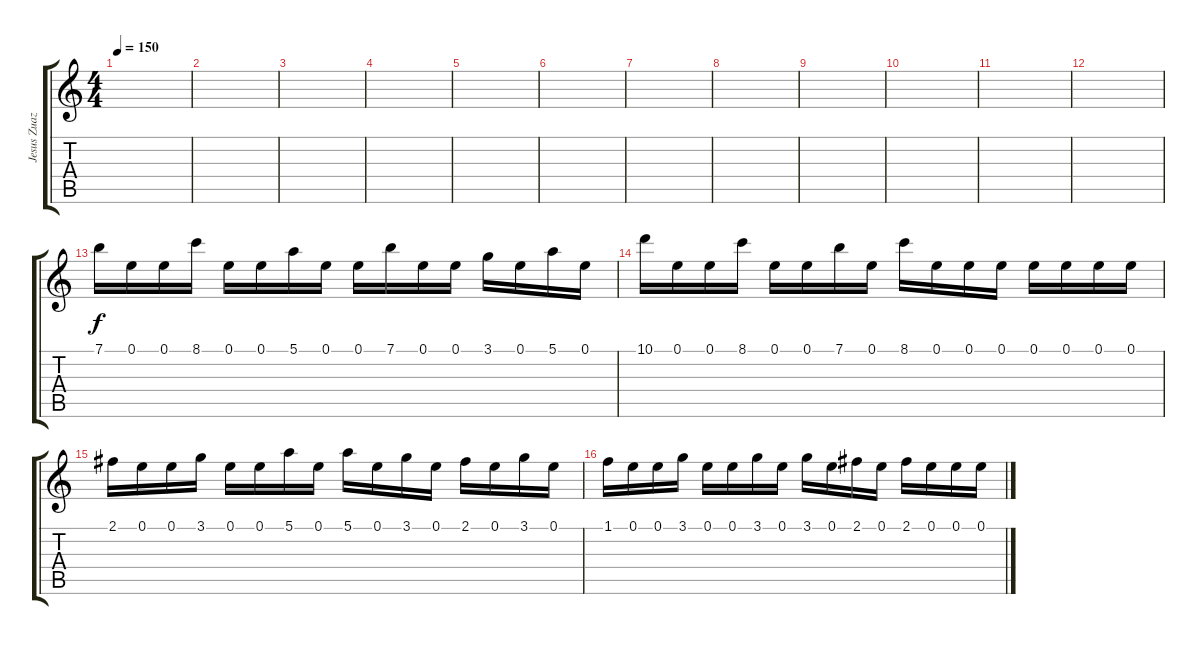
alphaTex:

\track ("Jesus Zuazo" "Jesus Zuaz") {instrument distortionguitar}
\staff {score tabs}
\tuning (E4 B3 G3 D3 A2 E2) {hide}
\ts (4 4)
\tempo 150
\clef g2
\ks c
|
|
|
|
|
|
|
|
|
|
|
|
7.1.16 0.1.16 0.1.16 8.1.16 0.1.16 0.1.16 5.1.16 0.1.16 0.1.16 7.1.16 0.1.16 0.1.16 3.1.16 0.1.16 5.1.16 0.1.16 |
10.1.16 0.1.16 0.1.16 8.1.16 0.1.16 0.1.16 7.1.16 0.1.16 8.1.16 0.1.16 0.1.16 0.1.16 0.1.16 0.1.16 0.1.16 0.1.16 |
2.1.16 0.1.16 0.1.16 3.1.16 0.1.16 0.1.16 5.1.16 0.1.16 5.1.16 0.1.16 3.1.16 0.1.16 2.1.16 0.1.16 3.1.16 0.1.16 |
1.1.16 0.1.16 0.1.16 3.1.16 0.1.16 0.1.16 3.1.16 0.1.16 3.1.16 0.1.16 2.1.16 0.1.16 2.1.16 0.1.16 0.1.16 0.1.16
